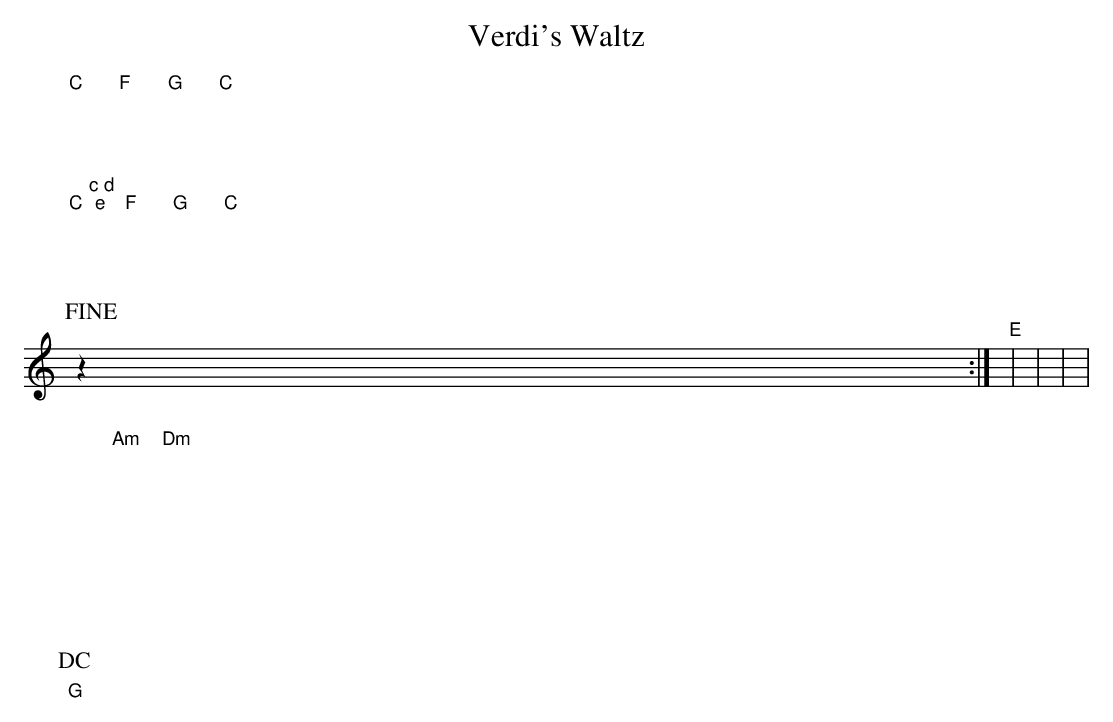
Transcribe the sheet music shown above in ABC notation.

X:1
T:Verdi's Waltz
M:3/4
L:1/4
K:C
"C"+C2E2++DF+|+E3G3+|"F"+F2A2++GB+|+A3c3+|"G"+B2d2++ce+|+d3f3+|"C"+c2e2++df+|\
+e3g3+|
"C"+e2g2++fa+|"c d"+e2g2+"e"+df+|"F"+c2e2++Bd+|+A2c2++GB+|"G"+F2A2++EG+|\
+D2F2++CE+|"C"+C3E3+|
P:FINE
+C3E2+z:|"E"+^G2e2++Af+|+^G2e2++Fd+|+E2c2++Fd+|+E2c2++DB+|
+C2A2++DB+|+E2c2++DB+|"Am"+C3A3+|+C3G3A3+|"Dm"+F2d2++Ge+|+F2d2++Ec+|
+D2B2++Ec+|+D2B2++CA+|+B,2G2++CA+|+B,2G2++A,F+|+G,2E2++G,D+|"G"
P:DC
+G,3D3+||
